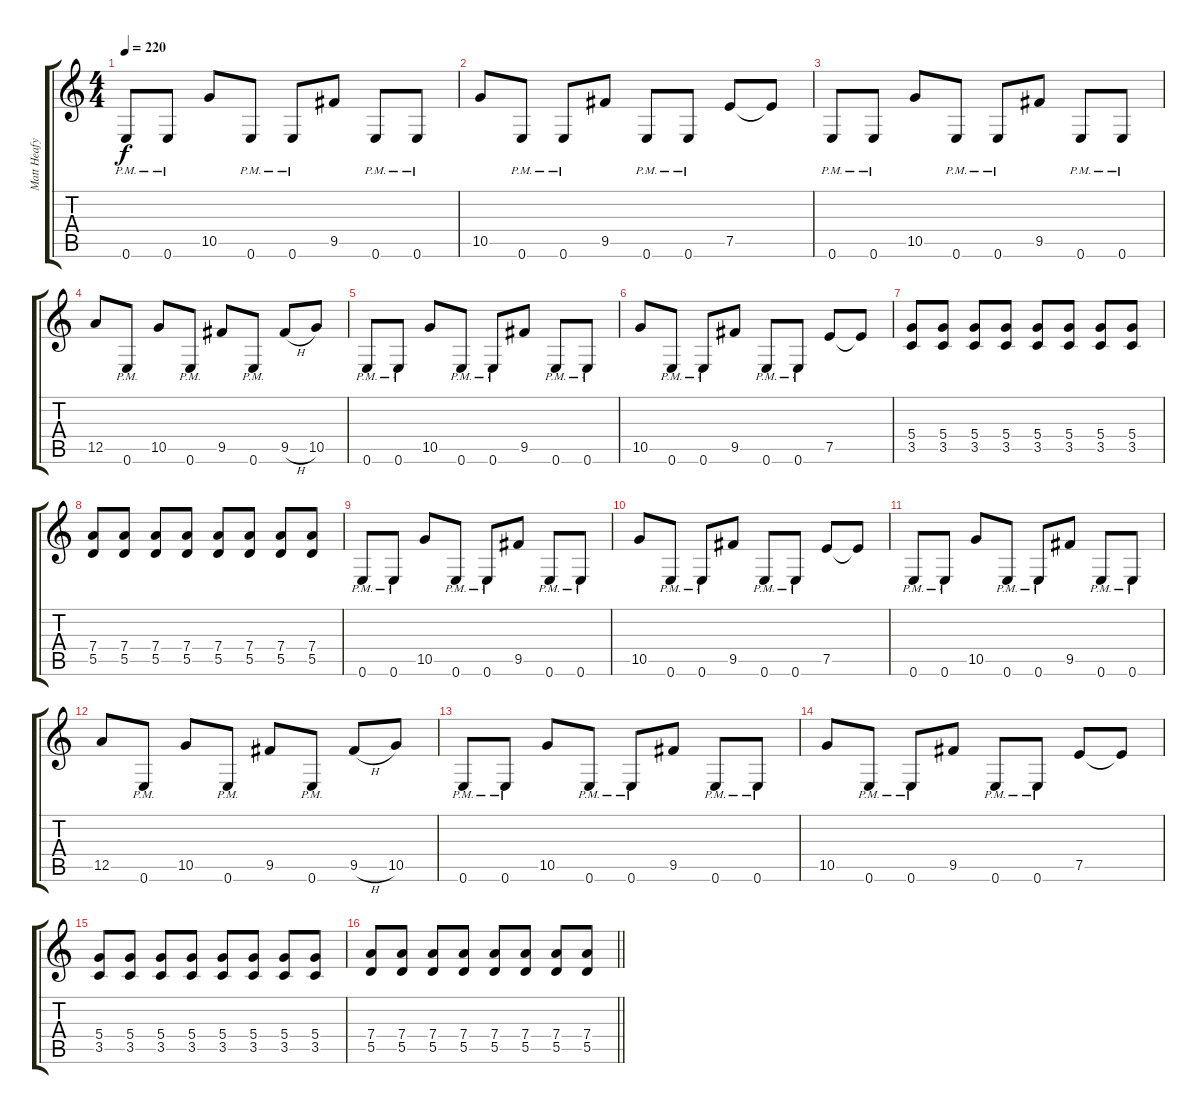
\track ("Matt Heafy" "Matt Heafy") {instrument distortionguitar}
\staff {score tabs}
\tuning (E4 B3 G3 D3 A2 E2) {hide}
\ts (4 4)
\tempo 220
\clef g2
\ks c
0.6{pm}.8{dy f} 0.6{pm}.8 10.5.8 0.6{pm}.8 0.6{pm}.8 9.5.8 0.6{pm}.8 0.6{pm}.8 |
10.5.8 0.6{pm}.8 0.6{pm}.8 9.5.8 0.6{pm}.8 0.6{pm}.8 7.5.8 7.5{t}.8 |
0.6{pm}.8 0.6{pm}.8 10.5.8 0.6{pm}.8 0.6{pm}.8 9.5.8 0.6{pm}.8 0.6{pm}.8 |
12.5.8 0.6{pm}.8 10.5.8 0.6{pm}.8 9.5.8 0.6{pm}.8 9.5{h}.8 10.5.8 |
0.6{pm}.8 0.6{pm}.8 10.5.8 0.6{pm}.8 0.6{pm}.8 9.5.8 0.6{pm}.8 0.6{pm}.8 |
10.5.8 0.6{pm}.8 0.6{pm}.8 9.5.8 0.6{pm}.8 0.6{pm}.8 7.5.8 7.5{t}.8 |
(5.4 3.5).8 (5.4 3.5).8 (5.4 3.5).8 (5.4 3.5).8 (5.4 3.5).8 (5.4 3.5).8 (5.4 3.5).8 (5.4 3.5).8 |
(7.4 5.5).8 (7.4 5.5).8 (7.4 5.5).8 (7.4 5.5).8 (7.4 5.5).8 (7.4 5.5).8 (7.4 5.5).8 (7.4 5.5).8 |
0.6{pm}.8 0.6{pm}.8 10.5.8 0.6{pm}.8 0.6{pm}.8 9.5.8 0.6{pm}.8 0.6{pm}.8 |
10.5.8 0.6{pm}.8 0.6{pm}.8 9.5.8 0.6{pm}.8 0.6{pm}.8 7.5.8 7.5{t}.8 |
0.6{pm}.8 0.6{pm}.8 10.5.8 0.6{pm}.8 0.6{pm}.8 9.5.8 0.6{pm}.8 0.6{pm}.8 |
12.5.8 0.6{pm}.8 10.5.8 0.6{pm}.8 9.5.8 0.6{pm}.8 9.5{h}.8 10.5.8 |
0.6{pm}.8 0.6{pm}.8 10.5.8 0.6{pm}.8 0.6{pm}.8 9.5.8 0.6{pm}.8 0.6{pm}.8 |
10.5.8 0.6{pm}.8 0.6{pm}.8 9.5.8 0.6{pm}.8 0.6{pm}.8 7.5.8 7.5{t}.8 |
(5.4 3.5).8 (5.4 3.5).8 (5.4 3.5).8 (5.4 3.5).8 (5.4 3.5).8 (5.4 3.5).8 (5.4 3.5).8 (5.4 3.5).8 |
\barLineRight lightlight
(7.4 5.5).8 (7.4 5.5).8 (7.4 5.5).8 (7.4 5.5).8 (7.4 5.5).8 (7.4 5.5).8 (7.4 5.5).8 (7.4 5.5).8
